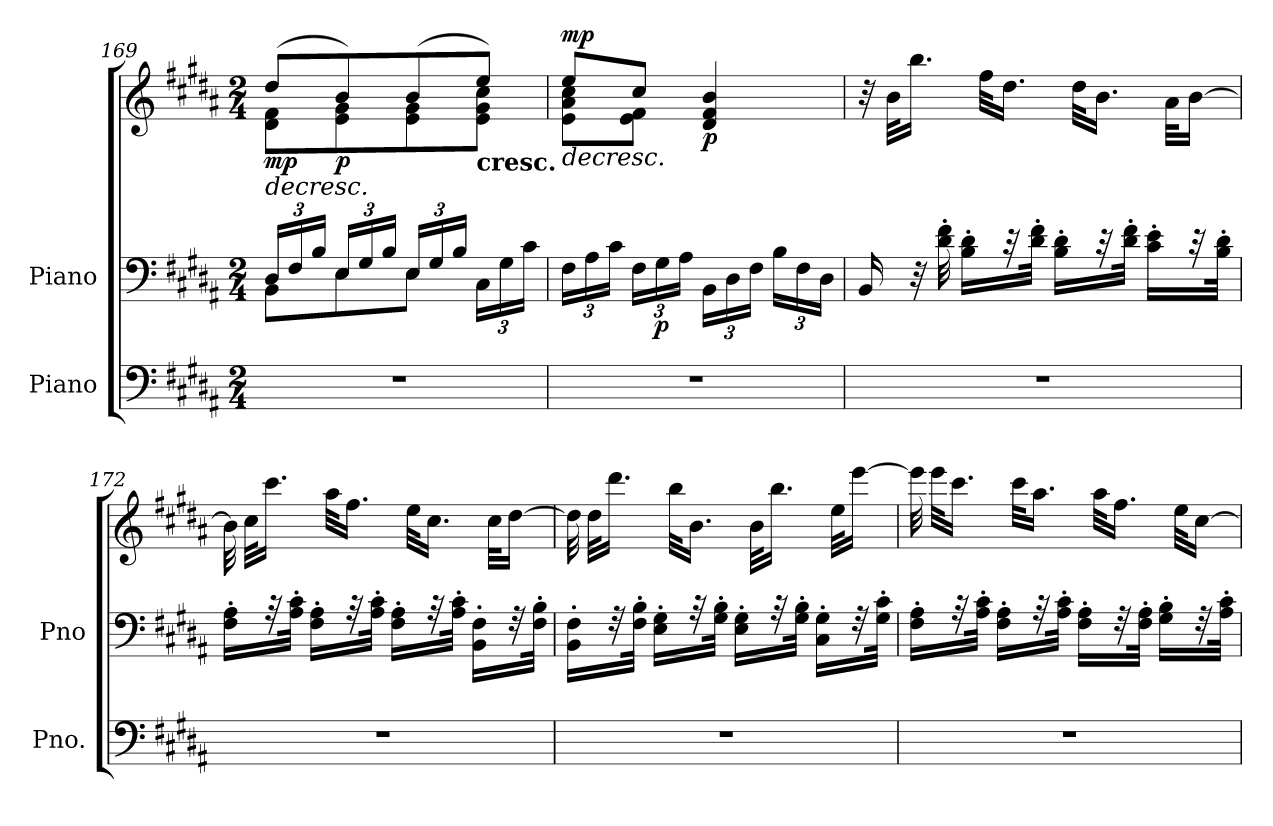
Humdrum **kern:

**kern	**kern	**kern	**dynam
*part2	*part1	*part1	*part1
*staff3	*staff2	*staff1	*staff1/2
*I"Piano	*I"Piano	*	*
*I'Pno.	*I'Pno	*	*
!!LO:LB:g=z
*clefF4	*clefF4	*clefG2	*
*k[f#c#g#d#a#]	*k[f#c#g#d#a#]	*k[f#c#g#d#a#]	*
*M2/4	*M2/4	*M2/4	*
*	*Xbrackettup	*	*
=169	=169	=169	=169
*	*^	*	*
!	!	!	!	!LO:HP:b
*	*	*	*^	*
!	!	!	!	!	!LO:DY:n=1:b
2r	24D#/LL	8BB\L	(>8dd#/L	8d#\ 8f#\L	> mp
.	24F#/	.	.	.	.
.	24B/JJ	.	.	.	.
!	!	!	!	!	!LO:DY:n=2:b
.	24E/LL	8E\	8b/)	8e\ 8g#\	p
.	24G#/	.	.	.	.
.	24B/JJ	.	.	.	.
.	24E/LL	8E\J	(>8b/	8e\ 8g#\	]
.	24G#/	.	.	.	.
.	24B/JJ	.	.	.	.
!	!	!	!LO:TX:b:B:t=cresc.	!	!
.	24C#\LL	8ryy	8ee/J)	8e\ 8g#\ 8cc#\J	.
.	24G#\	.	.	.	.
.	24c#\JJ	.	.	.	.
*	*v	*v	*	*	*
=170	=170	=170	=170	=170
!	!	!	!	!LO:HP:b
!	!	!	!	!LO:DY:n=1:a
2r	24F#\LL	8ee/L	8e\ 8a#\ 8cc#\L	> mp
.	24A#\	.	.	.
.	24c#\JJ	.	.	.
.	24F#\LL	8cc#/J	8e\ 8f#\J	.
!	!	!	!	!LO:DY:n=2:b=2
.	24G#\	.	.	p
.	24A#\JJ	.	.	.
!	!	!	!	!LO:DY:n=3:b
.	24BB\LL	4d#/ 4f#/ 4b/	4ryy	] p
.	24D#\	.	.	.
.	24F#\JJ	.	.	.
.	24B\LL	.	.	.
.	24F#\	.	.	.
.	24D#\JJ	.	.	.
*	*	*v	*v	*
=171	=171	=171	=171
2r	16BB/	32r	.
*	*	*MM45	*
.	.	32b\KLL	.
.	32r	16.bb\JJ	.
.	32d#\' 32f#\'	.	.
.	16B\' 16d#\'LL	.	.
.	.	32ff#\KLL	.
.	32rc	16.dd#\JJ	.
.	32d#\' 32f#\'JJk	.	.
.	16B\' 16d#\'LL	.	.
.	.	32dd#\KLL	.
.	32rc	16.b\JJ	.
.	32d#\' 32f#\'JJk	.	.
.	16c#\' 16e\'LL	.	.
.	.	32a#\KLL	.
.	32rc	[16b\JJ	.
.	32B\' 32d#\'JJk	.	.
!!LO:PB:g=z
=172	=172	=172	=172
2r	16F#\' 16A#\'LL	32b\]	.
.	.	32cc#\KLL	.
.	32rA	16.ccc#\JJ	.
.	32A#\' 32c#\'JJk	.	.
.	16F#\' 16A#\'LL	.	.
.	.	32aa#\KLL	.
.	32rA	16.ff#\JJ	.
.	32A#\' 32c#\'JJk	.	.
.	16F#\' 16A#\'LL	.	.
.	.	32ee\KLL	.
.	32rA	16.cc#\JJ	.
.	32A#\' 32c#\'JJk	.	.
.	16BB\' 16F#\'LL	.	.
.	.	32cc#\KLL	.
.	32rF	[16dd#\JJ	.
.	32F#\' 32B\'JJk	.	.
=173	=173	=173	=173
2r	16BB\' 16F#\'LL	32dd#\]	.
.	.	32dd#\KLL	.
.	32rF	16.ddd#\JJ	.
.	32F#\' 32B\'JJk	.	.
.	16E\' 16G#\'LL	.	.
.	.	32bb\KLL	.
.	32rA	16.b\JJ	.
.	32G#\' 32B\'JJk	.	.
.	16E\' 16G#\'LL	.	.
.	.	32b\KLL	.
.	32rA	16.bb\JJ	.
.	32G#\' 32B\'JJk	.	.
.	16C#\' 16G#\'LL	.	.
.	.	32ee\KLL	.
.	32rF	[16eee\JJ	.
.	32G#\' 32c#\'JJk	.	.
=174	=174	=174	=174
2r	16F#\' 16A#\'LL	32eee\]	.
.	.	32eee\KLL	.
.	32rA	16.ccc#\JJ	.
.	32A#\' 32c#\'JJk	.	.
.	16F#\' 16A#\'LL	.	.
.	.	32ccc#\KLL	.
.	32rA	16.aa#\JJ	.
.	32A#\' 32c#\'JJk	.	.
.	16F#\' 16A#\'LL	.	.
.	.	32aa#\KLL	.
.	32rF	16.ff#\JJ	.
.	32F#\' 32A#\'JJk	.	.
.	16G#\' 16B\'LL	.	.
.	.	32ee\KLL	.
.	32rF	[16cc#\JJ	.
.	32A#\' 32c#\'JJk	.	.
=	=	=	=
*-	*-	*-	*-
